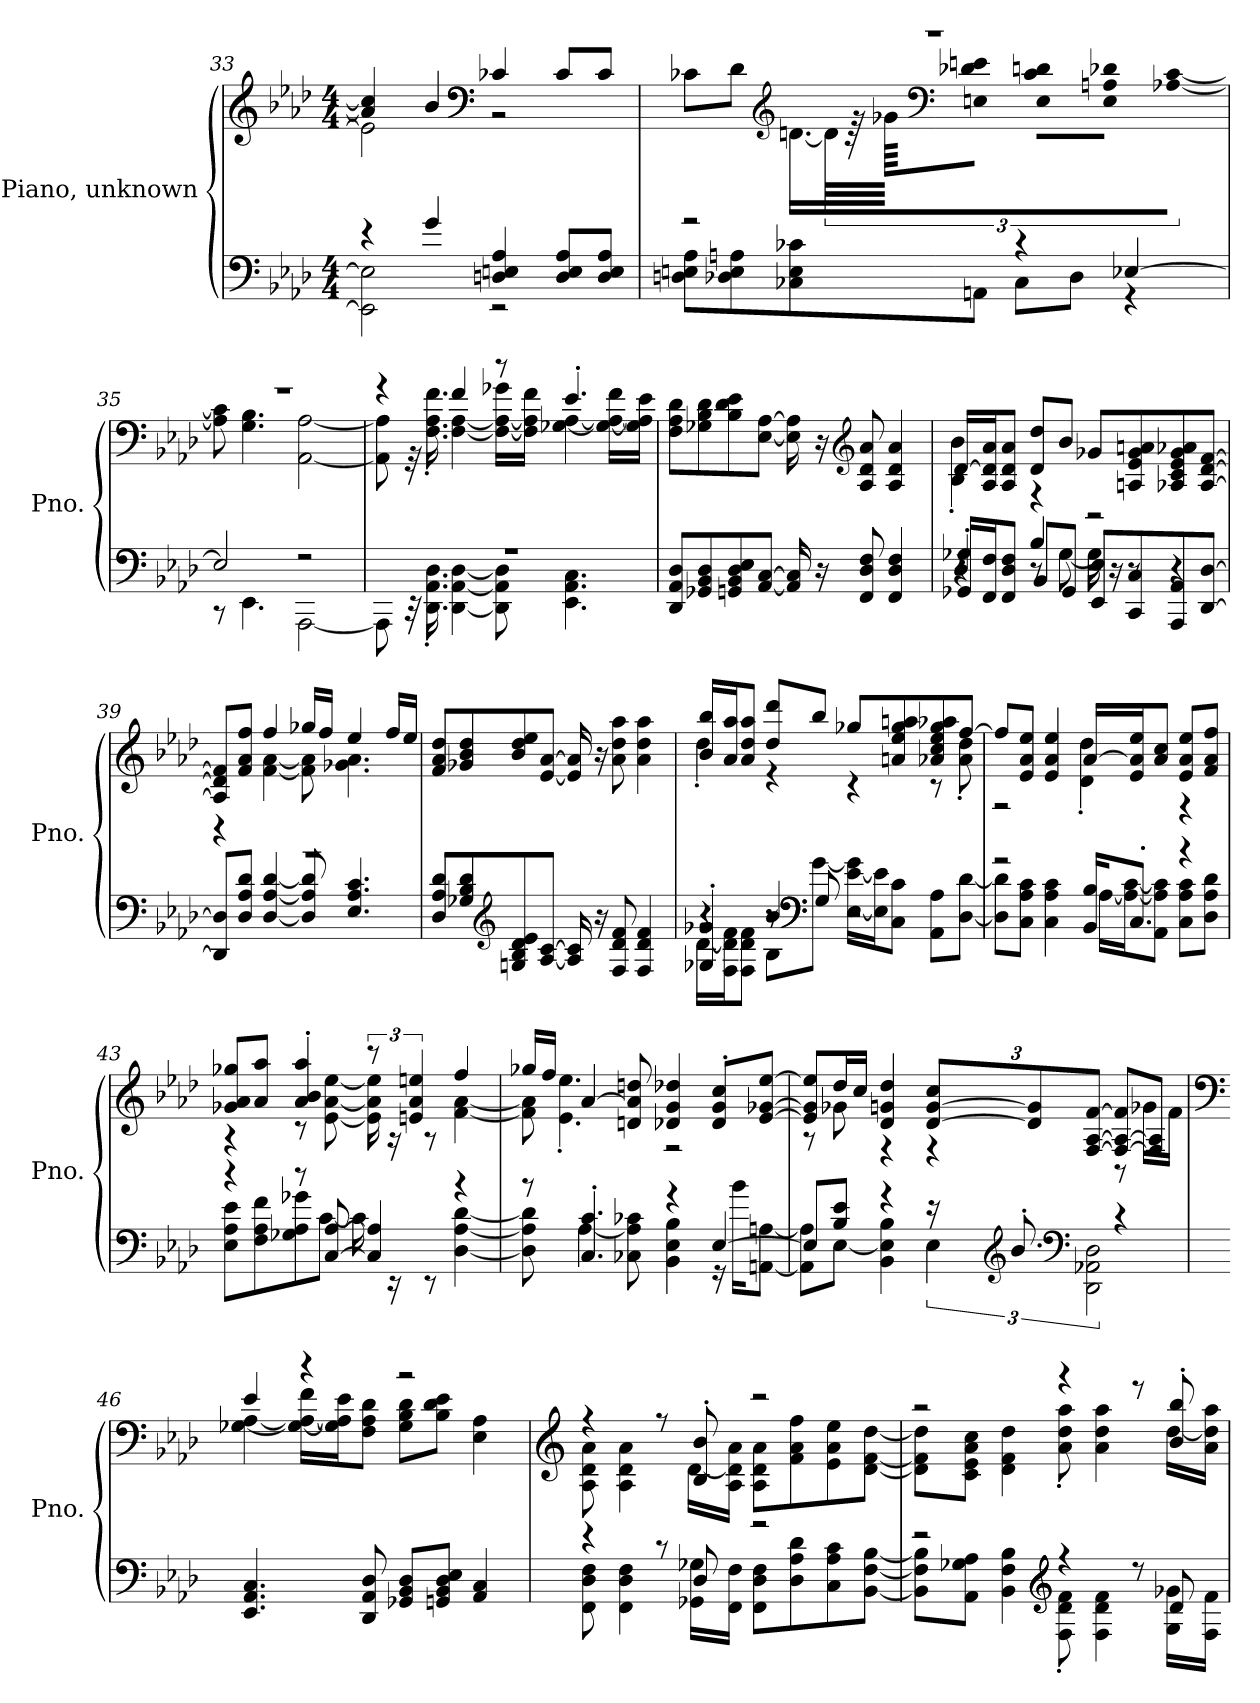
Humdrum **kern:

**kern	**kern
*part1	*part1
*staff2	*staff1
*I"Piano, unknown	*
*I'Pno.	*
!!LO:PB:g=z
*clefF4	*clefG2
*k[b-e-a-d-]	*k[b-e-a-d-]
*M4/4	*M4/4
=33	=33
*^	*^
4r	2EE-\] 2E-\]	4a-/] 4cc-/]	2e-\]
4g/	.	4b-/	.
*	*	*clefF4	*
4Dn/ 4En/ 4A-/	2r	4c-X/	2r
8D/ 8E/ 8A-/L	.	8c-/L	.
8D/ 8E/ 8A-/J	.	8c-/J	.
=34	=34	=34	=34
2r	8Dn\ 8En\ 8A-\L	1r	8c-X\L
.	8D-X\ 8E\ 8An\	.	8d-\J
*	*	*clefG2	*
.	8C-X\ 8E\ 8c-X\	.	[16.dn\LL
.	.	.	96d\JJkk]
.	.	.	96r
.	.	.	96g-X\KKKL
*	*	*clefF4	*
.	8AAn\J	.	8En\ 8d-X\ 8en\J
4r	8C-\L	.	8E\ 8c-\ 8dn\L
.	8D-\J	.	8E\ 8An\ 8d-X\J
[4E-X/	4r	.	[4A-X\ [4c-\
=35	=35	=35	=35
2E-/]	8r	1r	8A-\] 8c-\]
.	4.EE-\	.	4.G\ 4.B-\
2r	[2AAA-\	.	[2AA-\ [2A-\
!!LO:LB:g=z	!!
=36	=36	=36	=36
1r	8AAA-\]	4r	8AA-\] 8A-\]
.	32r	.	32r
.	16.DD-\' 16.AA-\' 16.D-\'	.	16.F\' 16.A-\' 16.f\'
.	[4DD-\ [4AA-\ [4D-\	4f/	[4F\ [4A-\
.	8DD-\] 8AA-\] 8D-\]	8r	16F\_ 16A-\_ 16g-X\LL
.	.	.	16F\] 16A-\] 16f\JJ
.	4.EE-\ 4.AA-\ 4.C\	4.e-'/	[4G-X\ [4A-\
.	.	.	16G-\_ 16A-\_ 16f\LL
.	.	.	16G-\] 16A-\] 16e-\JJ
*v	*v	*	*
*	*v	*v
=37	=37
8DD-/ 8AA-/ 8D-/L	8F\ 8A-\ 8d-\L
8GG-X/ 8BB-/ 8D-/	8G-X\ 8B-\ 8d-\
8GGn/ 8BB-/ 8D-/ 8E-/	8B-\ 8d-\ 8e-\
[8AA-/ [8C/J	[8E-\ [8A-\J
16AA-/] 16C/]	16E-\] 16A-\]
16r	16r
*	*clefG2
8FF/ 8D-/ 8F/	8A-/ 8d-/ 8a-/
4FF/ 4D-/ 4F/	4A-/ 4d-/ 4a-/
!!LO:LB:g=z
=38	=38
*^	*^
*	*^	*	*
4D-'/	4r	16GG-X/ 16G-X/LL	[16d-/LL	4B-\' 4b-\'
.	.	16FF/ 16F/J	16A-/ 16d-/] 16a-/J	.
.	.	8FF/ 8D-/ 8F/J	8A-/ 8d-/ 8a-/J	.
4B-/	8r	8BB-/L	8d-/ 8dd-/L	4r
.	[8G-\	8GG-/J	8b-/J	.
2r	16G-\]	8EE-/ 8E-/L	8g-X/L	2r
.	16r	.	.	.
.	8r	8CC/ 8C/	8An/ 8e-/ 8g-/ 8an/	.
.	4r	8AAA-/ 8AA-/	8A-X/ 8c/ 8e-/ 8g-/ 8a-X/	.
.	.	[8DD-/ [8D-/J	[8A-/ [8d-/ [8f/J	.
*	*v	*v	*	*
=39	=39	=39	=39
1r	8DD-/] 8D-/]L	8A-/] 8d-/] 8f/]L	4r
.	8D-/ 8A-/ 8d-/J	8f/ 8a-/ 8ff/J	.
.	[4D-/ [4A-/ [4d-/	4ff/	[4f\ [4a-\
.	8D-/] 8A-/] 8d-/]	16gg-X/LL	8f\] 8a-\]
.	.	16ff/JJ	.
.	4.E-/ 4.A-/ 4.c/	4ee-/	4.g-X\ 4.a-\
.	.	16ff/LL	.
.	.	16ee-/JJ	.
*v	*v	*	*
*	*v	*v
!!LO:LB:g=z
=40	=40
8D-/ 8A-/ 8d-/L	8f/ 8a-/ 8dd-/L
8G-X/ 8B-/ 8d-/	8g-X/ 8b-/ 8dd-/
*clefG2	*
8Gn/ 8B-/ 8d-/ 8e-/	8b-/ 8dd-/ 8ee-/
[8A-/ [8c/J	[8e-/ [8a-/J
16A-/] 16c/]	16e-/] 16a-/]
16r	16r
8F/ 8d-/ 8f/	8a-\ 8dd-\ 8aa-\
4F/ 4d-/ 4f/	4a-\ 4dd-\ 4aa-\
=41	=41
*^	*^
*	*^	*	*
4G-X/' 4g-X/'	[16d-\LL	4r	16b-/ 16bb-/LL	4dd-'\
.	16F\ 16d-\] 16f\J	.	16a-/ 16aa-/J	.
.	8F\ 8d-\ 8f\J	.	8a-/ 8dd-/ 8aa-/J	.
4b-/	8B-\L	8r	8dd-/ 8ddd-/L	4r
*clefF4	*	*	*	*
.	[8g-\J	8G-/	8bb-/J	.
2r	[16E-\ [16e-\ 16g-\]LL	2r	8gg-X/L	4r
.	16E-\] 16e-\]J	.	.	.
.	8C\ 8c\J	.	8an/ 8ee-/ 8gg-/ 8aan/	.
.	8AA-\ 8A-\L	.	8a-X/ 8cc/ 8ee-/ 8gg-/ 8aa-X/	8r
.	[8D-\ [8d-\J	.	[8ff/J	8a-\' 8dd-\'
*	*v	*v	*	*
!!LO:LB:g=z	!!
=42	=42	=42	=42
2r	8D-\] 8d-\]L	8ff/L]	2r
.	8C\ 8A-\ 8c\J	8e-/ 8a-/ 8ee-/J	.
.	4C\ 4A-\ 4c\	4e-/ 4a-/ 4ee-/	.
16BB-/ 16B-/KL	[16A-\LL	[16a-/LL	4d-\' 4dd-\'
8.C'/J	16A-\_ [16c\J	16e-/ 16a-/] 16ee-/J	.
.	8AA-\ 8A-\] 8c\]J	8a-/ 8cc/J	.
4r	8C\ 8A-\ 8c\L	8e-/ 8a-/ 8ee-/L	4r
.	8D-\ 8A-\ 8d-\J	8f/ 8a-/ 8ff/J	.
=43	=43	=43	=43
4r	8E-\ 8A-\ 8e-\L	8g-X/ 8a-/ 8gg-X/L	4r
.	8F\ 8A-\ 8f\	8a-/ 8aa-/J	.
8r	8G-X\ 8A-\ 8g-X\	4a-/' 4b-/' 4aa-/'	8r
[8C/ [8A-/	[8c\J	.	[8e-\ [8a-\ [8ee-\
4C/] 4A-/]	16c\]	12r	16e-\] 16a-\] 16ee-\]
.	16r	.	16r
.	.	6en/ 6a-/ 6een/	.
.	8r	.	8r
4r	[4D-\ [4A-\ [4d-\	4ff/	[4f\ [4a-\
=44	=44	=44	=44
8r	8D-\] 8A-\] 8d-\]	16gg-X/LL	8f\] 8a-\]
.	.	16ff/JJ	.
4.C/' 4.c/'	[4A-\	[4a-/	4.e-\' 4.ee-\'
.	8C-X\ 8A-\] 8c-X\	8dn/ 8a-/] 8ddn/	.
4r	4BB-\ 4E-\ 4B-\	4d-X/ 4g/ 4dd-X/	2r
[4E-/	16r	8d-/' 8g/' 8cc/'L	.
.	16b-\KL	.	.
.	[8AAn\ [8An\J	[8e-/ [8g-X/ [8ee-/J	.
!!LO:LB:g=z	!!
=45	=45	=45	=45
8E-/L]	8AA\] 8A\]L	8e-/] 8g-/] 8ee-/]L	8r
8B-/ 8e-/J	[8E-\J	16dd-/L	8g-X\
.	.	16cc/JJ	.
4r	4BB-\ 4E-\] 4B-\	4d-/ 4gn/ 4dd-/	4r
*	*	*Xbrackettup	*
16r	6E-\	[12d-/ [12g/ 12cc/L	4r
*clefG2	*	*	*
8.b-'/	.	.	.
.	.	12d-/] 12g/]	.
*clefF4	*	*	*
.	3DD-\ 3AA-X\ 3D-\	[12F/ [12A-/ [12f/J	.
4r	.	8F/_ 8A-/_ 8f/]L	8r
.	.	8F/] 8A-/]J	16g-X\LL
.	.	.	16f\JJ
*v	*v	*	*
=46	=46	=46
*	*clefF4	*
4.EE-/ 4.AA-/ 4.C/	4e-/	[4G-X\ [4A-\
.	4r	16G-\_ 16A-\_ 16f\LL
.	.	16G-\] 16A-\] 16e-\J
8DD-/ 8AA-/ 8D-/	.	8F\ 8A-\ 8d-\J
8GG-X/ 8BB-/ 8D-/L	2r	8G-\ 8B-\ 8d-\L
8GGn/ 8BB-/ 8D-/ 8E-/J	.	8B-\ 8d-\ 8e-\J
4AA-/ 4C/	.	4E-\ 4A-\
!!LO:PB:g=z	!!
=47	=47	=47
*	*clefG2	*
*^	*	*
4r	8FF\ 8D-\ 8F\	4r	8A-\ 8d-\ 8a-\
.	4FF\ 4D-\ 4F\	.	4A-\ 4d-\ 4a-\
8r	.	8r	.
8D-/	16GG-X\ 16G-X\LL	8B-/' 8b-/'	[16d-\LL
.	16FF\ 16F\JJ	.	16A-\ 16d-\] 16a-\JJ
2r	8FF\ 8D-\ 8F\L	2r	8A-\ 8d-\ 8a-\L
.	8D-\ 8A-\ 8d-\	.	8f\ 8a-\ 8ff\
.	8C\ 8A-\ 8c\	.	8e-\ 8a-\ 8ee-\
.	[8BB-\ [8F\ [8B-\J	.	[8d-\ [8f\ [8dd-\J
=48	=48	=48	=48
2r	8BB-\] 8F\] 8B-\]L	2r	8d-\] 8f\] 8dd-\]L
.	8AA-\ 8G-X\ 8A-\J	.	8c\ 8e-\ 8a-\ 8cc\J
.	4BB-\ 4F\ 4B-\	.	4d-\ 4f\ 4dd-\
*clefG2	*	*	*
4r	8F\' 8d-\' 8f\'	4r	8a-\' 8dd-\' 8aa-\'
.	4F\ 4d-\ 4f\	.	4a-\ 4dd-\ 4aa-\
8r	.	8r	.
8d-/	16G-\ 16g-X\LL	8b-/' 8bb-/'	[16dd-\LL
.	16F\ 16f\JJ	.	16a-\ 16dd-\] 16aa-\JJ
*v	*v	*	*
*	*v	*v
=	=
*-	*-
